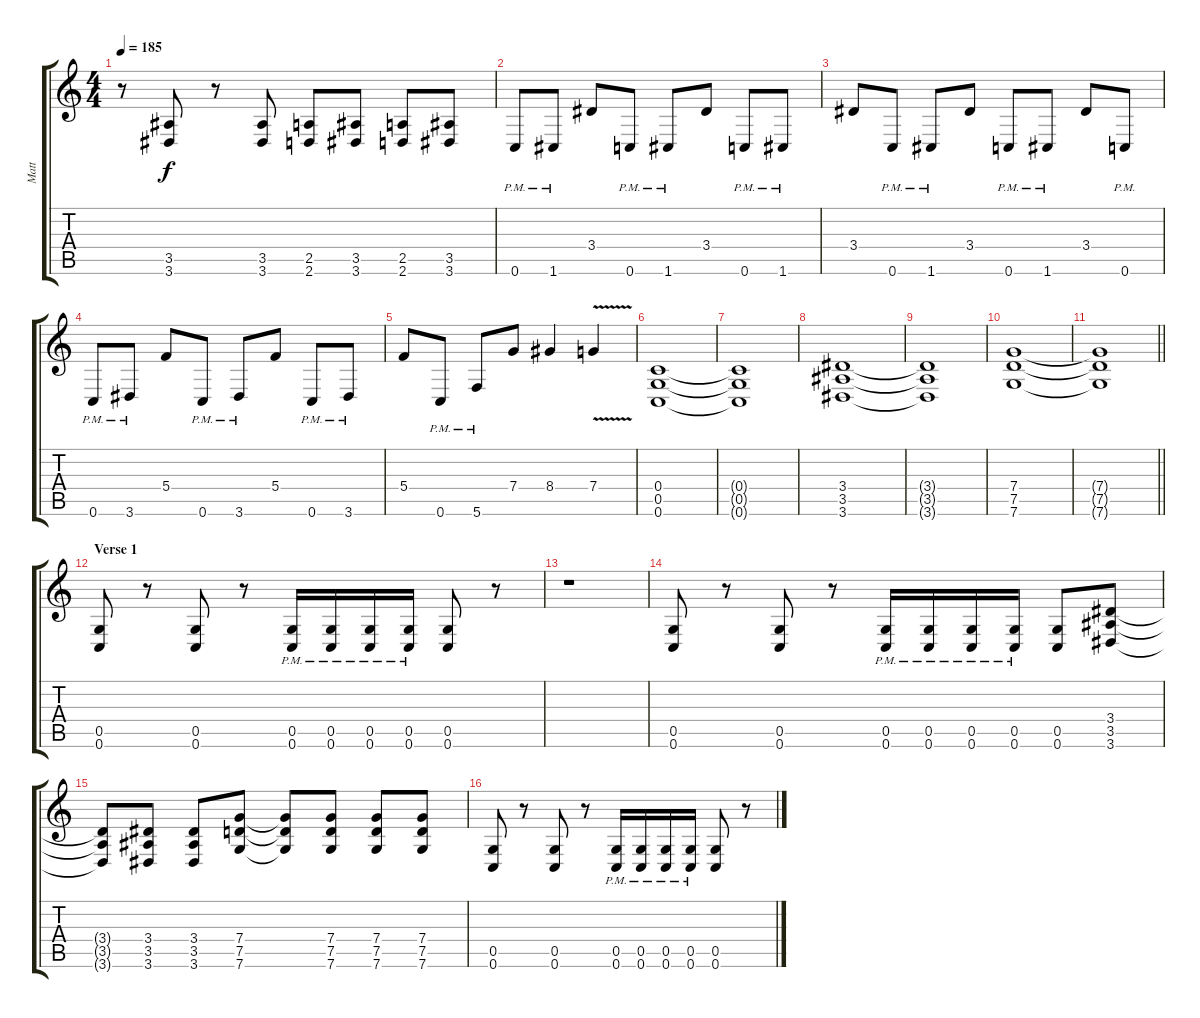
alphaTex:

\track ("Matt" "Matt") {solo instrument distortionguitar}
\staff {score tabs}
\tuning (D4 A3 F3 C3 G2 C2) {hide}
\ts (4 4)
\tempo 185
\clef g2
\ks c
r.8{dy f} (3.5 3.6).8 r.8 (3.5 3.6).8 (2.5 2.6).8 (3.5 3.6).8 (2.5 2.6).8 (3.5 3.6).8 |
0.6{pm}.8 1.6{pm}.8 3.4.8 0.6{pm}.8 1.6{pm}.8 3.4.8 0.6{pm}.8 1.6{pm}.8 |
3.4.8 0.6{pm}.8 1.6{pm}.8 3.4.8 0.6{pm}.8 1.6{pm}.8 3.4.8 0.6{pm}.8 |
0.6{pm}.8 3.6{pm}.8 5.4.8 0.6{pm}.8 3.6{pm}.8 5.4.8 0.6{pm}.8 3.6{pm}.8 |
5.4.8 0.6{pm}.8 5.6{pm}.8 7.4.8 8.4.4 7.4{v}.4 |
(0.4 0.5 0.6).1 |
(0.4{t} 0.5{t} 0.6{t}).1 |
(3.4 3.5 3.6).1 |
(3.4{t} 3.5{t} 3.6{t}).1 |
(7.4 7.5 7.6).1 |
\barLineRight lightlight
(7.4{t} 7.5{t} 7.6{t}).1 |
\section ("" "Verse 1")
(0.5 0.6).8 r.8 (0.5 0.6).8 r.8 (0.5{pm} 0.6{pm}).16 (0.5{pm} 0.6{pm}).16 (0.5{pm} 0.6{pm}).16 (0.5{pm} 0.6{pm}).16 (0.5 0.6).8 r.8 |
r.1 |
(0.5 0.6).8 r.8 (0.5 0.6).8 r.8 (0.5{pm} 0.6{pm}).16 (0.5{pm} 0.6{pm}).16 (0.5{pm} 0.6{pm}).16 (0.5{pm} 0.6{pm}).16 (0.5 0.6).8 (3.4 3.5 3.6).8 |
(3.4{t} 3.5{t} 3.6{t}).8 (3.4 3.5 3.6).8 (3.4 3.5 3.6).8 (7.4 7.5 7.6).8 (7.4{t} 7.5{t} 7.6{t}).8 (7.4 7.5 7.6).8 (7.4 7.5 7.6).8 (7.4 7.5 7.6).8 |
(0.5 0.6).8 r.8 (0.5 0.6).8 r.8 (0.5{pm} 0.6{pm}).16 (0.5{pm} 0.6{pm}).16 (0.5{pm} 0.6{pm}).16 (0.5{pm} 0.6{pm}).16 (0.5 0.6).8 r.8
